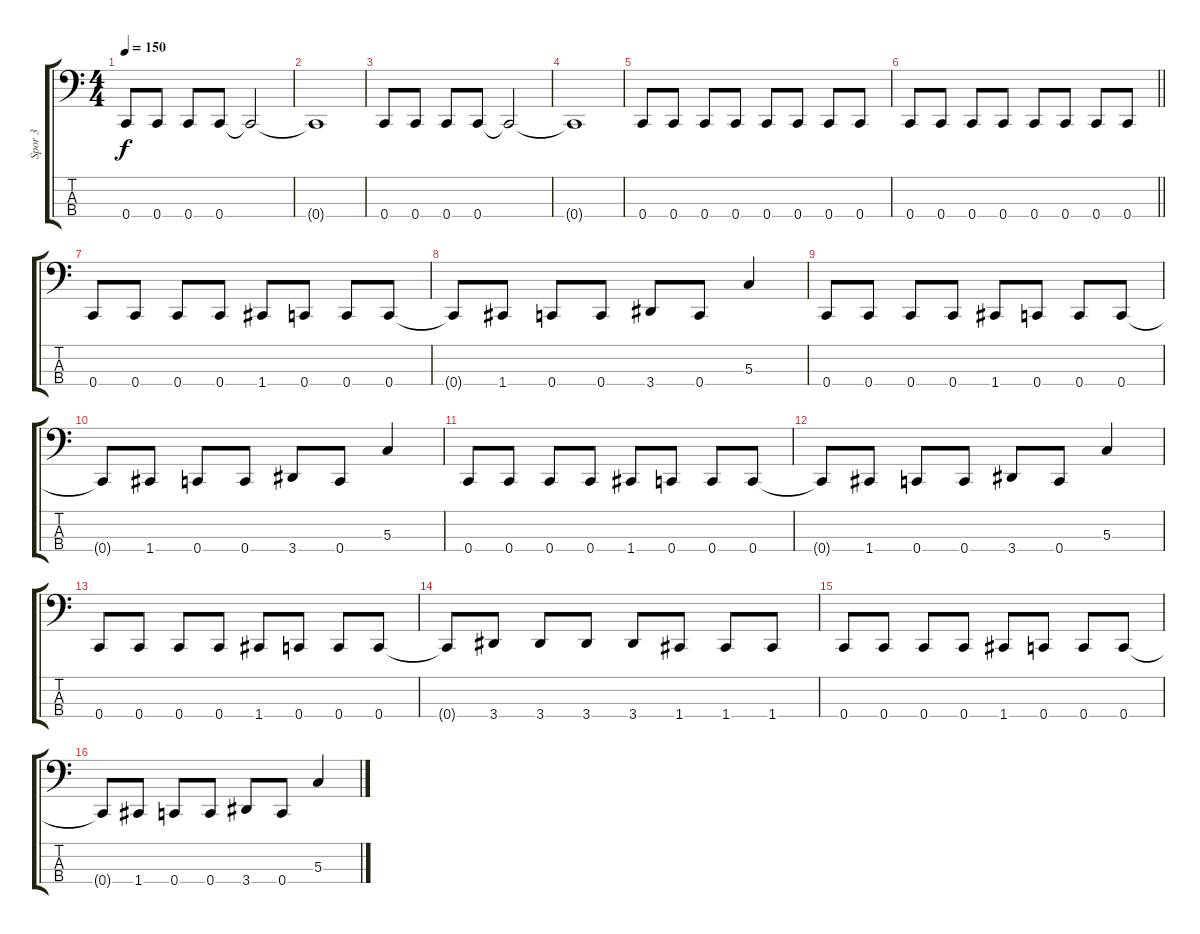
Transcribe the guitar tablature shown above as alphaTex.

\track ("Spor 3" "Spor 3") {instrument electricbassfinger}
\staff {score tabs}
\tuning (F2 C2 G1 C1) {hide}
\ts (4 4)
\tempo 150
\clef f4
\ks c
0.4.8{dy f} 0.4.8 0.4.8 0.4.8 0.4{t}.2 |
0.4{t}.1 |
0.4.8 0.4.8 0.4.8 0.4.8 0.4{t}.2 |
0.4{t}.1 |
0.4.8 0.4.8 0.4.8 0.4.8 0.4.8 0.4.8 0.4.8 0.4.8 |
\barLineRight lightlight
0.4.8 0.4.8 0.4.8 0.4.8 0.4.8 0.4.8 0.4.8 0.4.8 |
\section ("" "")
0.4.8 0.4.8 0.4.8 0.4.8 1.4.8 0.4.8 0.4.8 0.4.8 |
0.4{t}.8 1.4.8 0.4.8 0.4.8 3.4.8 0.4.8 5.3.4 |
0.4.8 0.4.8 0.4.8 0.4.8 1.4.8 0.4.8 0.4.8 0.4.8 |
0.4{t}.8 1.4.8 0.4.8 0.4.8 3.4.8 0.4.8 5.3.4 |
0.4.8 0.4.8 0.4.8 0.4.8 1.4.8 0.4.8 0.4.8 0.4.8 |
0.4{t}.8 1.4.8 0.4.8 0.4.8 3.4.8 0.4.8 5.3.4 |
0.4.8 0.4.8 0.4.8 0.4.8 1.4.8 0.4.8 0.4.8 0.4.8 |
0.4{t}.8 3.4.8 3.4.8 3.4.8 3.4.8 1.4.8 1.4.8 1.4.8 |
0.4.8 0.4.8 0.4.8 0.4.8 1.4.8 0.4.8 0.4.8 0.4.8 |
0.4{t}.8 1.4.8 0.4.8 0.4.8 3.4.8 0.4.8 5.3.4
